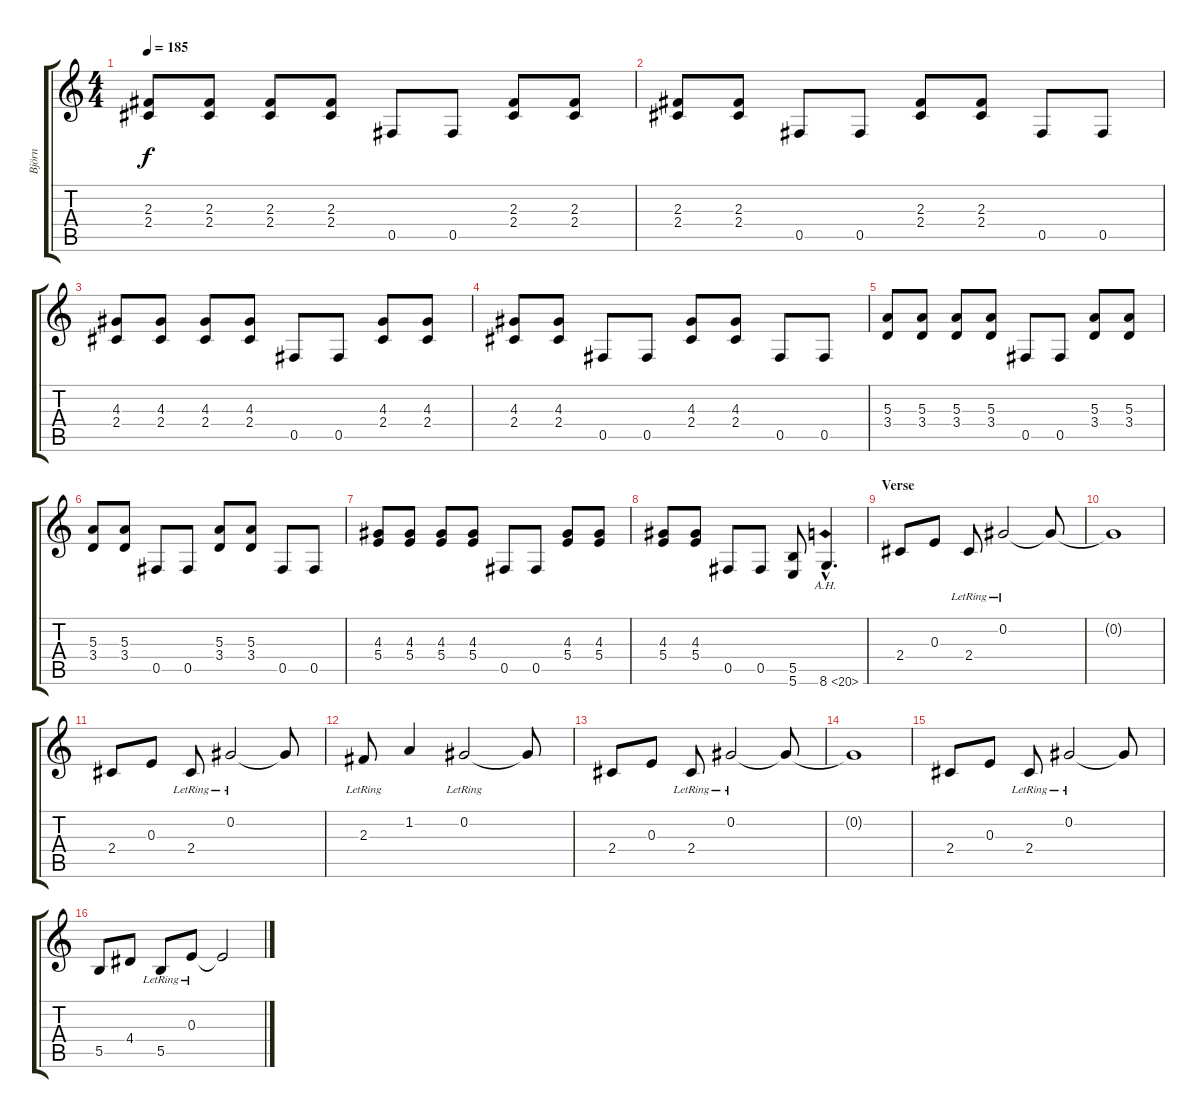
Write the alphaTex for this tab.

\track ("Björn" "Björn") {instrument distortionguitar}
\staff {score tabs}
\tuning (Db4 Ab3 E3 B2 Gb2 B1) {hide}
\ts (4 4)
\tempo 185
\clef g2
\ks c
(2.3 2.4).8{dy f instrument distortionguitar} (2.3 2.4).8 (2.3 2.4).8 (2.3 2.4).8 0.5.8 0.5.8 (2.3 2.4).8 (2.3 2.4).8 |
(2.3 2.4).8 (2.3 2.4).8 0.5.8 0.5.8 (2.3 2.4).8 (2.3 2.4).8 0.5.8 0.5.8 |
(4.3 2.4).8 (4.3 2.4).8 (4.3 2.4).8 (4.3 2.4).8 0.5.8 0.5.8 (4.3 2.4).8 (4.3 2.4).8 |
(4.3 2.4).8 (4.3 2.4).8 0.5.8 0.5.8 (4.3 2.4).8 (4.3 2.4).8 0.5.8 0.5.8 |
(5.3 3.4).8 (5.3 3.4).8 (5.3 3.4).8 (5.3 3.4).8 0.5.8 0.5.8 (5.3 3.4).8 (5.3 3.4).8 |
(5.3 3.4).8 (5.3 3.4).8 0.5.8 0.5.8 (5.3 3.4).8 (5.3 3.4).8 0.5.8 0.5.8 |
(4.3 5.4).8 (4.3 5.4).8 (4.3 5.4).8 (4.3 5.4).8 0.5.8 0.5.8 (4.3 5.4).8 (4.3 5.4).8 |
(4.3 5.4).8 (4.3 5.4).8 0.5.8 0.5.8 (5.5 5.6).8 8.6{ah 12 hac}.4{d} |
\section ("" "Verse")
2.4.8{instrument acousticguitarsteel} 0.3.8 2.4{lr}.8 0.2{lr}.2 0.2{t}.8 |
0.2{t}.1 |
2.4.8 0.3.8 2.4{lr}.8 0.2{lr}.2 0.2{t}.8 |
2.3{lr}.8 1.2.4 0.2{lr}.2 0.2{t}.8 |
2.4.8 0.3.8 2.4{lr}.8 0.2{lr}.2 0.2{t}.8 |
0.2{t}.1 |
2.4.8 0.3.8 2.4{lr}.8 0.2{lr}.2 0.2{t}.8 |
5.5.8 4.4.8 5.5{lr}.8 0.3{lr}.8 0.3{t}.2
